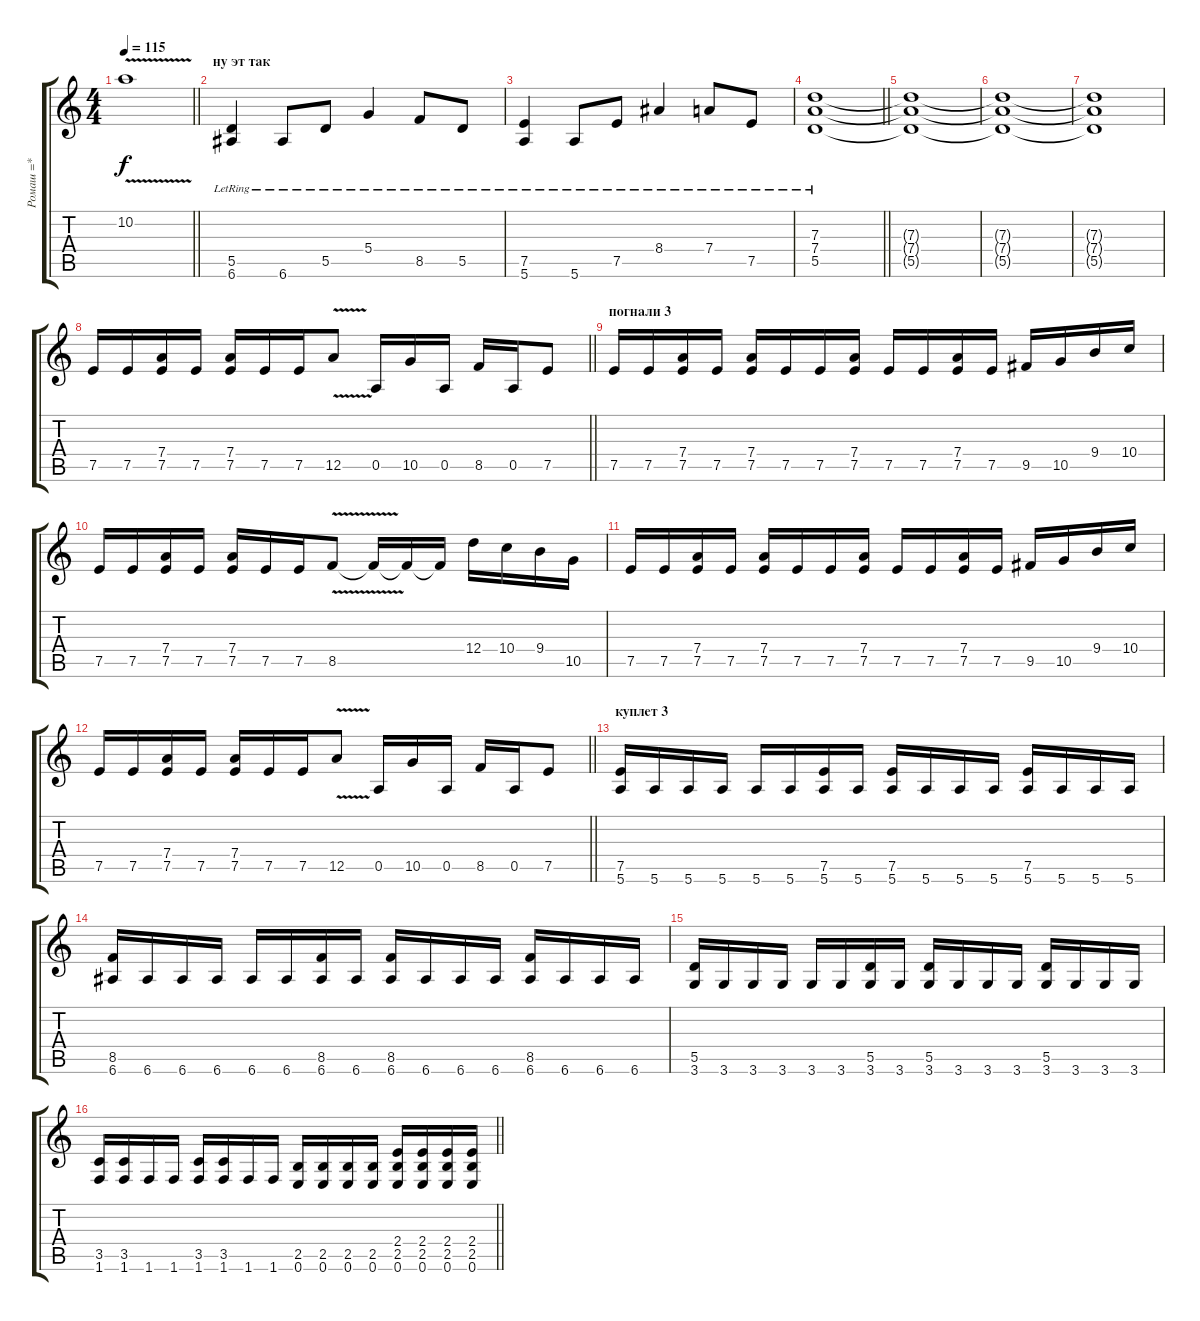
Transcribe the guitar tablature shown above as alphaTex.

\track ("Ромаш =*" "Ромаш =*") {instrument overdrivenguitar}
\staff {score tabs}
\tuning (E4 B3 G3 D3 A2 E2) {hide}
\ts (4 4)
\tempo 115
\clef g2
\barLineRight lightlight
\ks c
10.2{v t}.1{dy f} |
\section ("" "ну эт так")
(5.5{lr} 6.6{lr}).4 6.6{lr}.8 5.5{lr}.8 5.4{lr}.4 8.5{lr}.8 5.5{lr}.8 |
(7.5{lr} 5.6{lr}).4 5.6{lr}.8 7.5{lr}.8 8.4{lr}.4 7.4{lr}.8 7.5{lr}.8 |
\barLineRight lightlight
(7.3 7.4{lr} 5.5{lr}).1{volume 0} |
\section ("" "")
(7.3{t} 7.4{t} 5.5{t}).1 |
(7.3{t} 7.4{t} 5.5{t}).1 |
(7.3{t} 7.4{t} 5.5{t}).1 |
\barLineRight lightlight
7.5.16{volume 15} 7.5.16 (7.4 7.5).16 7.5.16 (7.4 7.5).16 7.5.16 7.5.16 12.5{v}.8 0.5.16 10.5.16 0.5.16 8.5.16 0.5.16 7.5.8 |
\section ("" "погнали 3")
7.5.16 7.5.16 (7.4 7.5).16 7.5.16 (7.4 7.5).16 7.5.16 7.5.16 (7.4 7.5).16 7.5.16 7.5.16 (7.4 7.5).16 7.5.16 9.5.16 10.5.16 9.4.16 10.4.16 |
7.5.16 7.5.16 (7.4 7.5).16 7.5.16 (7.4 7.5).16 7.5.16 7.5.16 8.5{v}.8 8.5{t}.16 8.5{t}.16 8.5{t}.16 12.4.16 10.4.16 9.4.16 10.5.16 |
7.5.16 7.5.16 (7.4 7.5).16 7.5.16 (7.4 7.5).16 7.5.16 7.5.16 (7.4 7.5).16 7.5.16 7.5.16 (7.4 7.5).16 7.5.16 9.5.16 10.5.16 9.4.16 10.4.16 |
\barLineRight lightlight
7.5.16 7.5.16 (7.4 7.5).16 7.5.16 (7.4 7.5).16 7.5.16 7.5.16 12.5{v}.8 0.5.16 10.5.16 0.5.16 8.5.16 0.5.16 7.5.8 |
\section ("" "куплет 3")
(7.5 5.6).16 5.6.16 5.6.16 5.6.16 5.6.16 5.6.16 (7.5 5.6).16 5.6.16 (7.5 5.6).16 5.6.16 5.6.16 5.6.16 (7.5 5.6).16 5.6.16 5.6.16 5.6.16 |
(8.5 6.6).16 6.6.16 6.6.16 6.6.16 6.6.16 6.6.16 (8.5 6.6).16 6.6.16 (8.5 6.6).16 6.6.16 6.6.16 6.6.16 (8.5 6.6).16 6.6.16 6.6.16 6.6.16 |
(5.5 3.6).16 3.6.16 3.6.16 3.6.16 3.6.16 3.6.16 (5.5 3.6).16 3.6.16 (5.5 3.6).16 3.6.16 3.6.16 3.6.16 (5.5 3.6).16 3.6.16 3.6.16 3.6.16 |
\barLineRight lightlight
(3.5 1.6).16 (3.5 1.6).16 1.6.16 1.6.16 (3.5 1.6).16 (3.5 1.6).16 1.6.16 1.6.16 (2.5 0.6).16 (2.5 0.6).16 (2.5 0.6).16 (2.5 0.6).16 (2.4 2.5 0.6).16 (2.4 2.5 0.6).16 (2.4 2.5 0.6).16 (2.4 2.5 0.6).16
